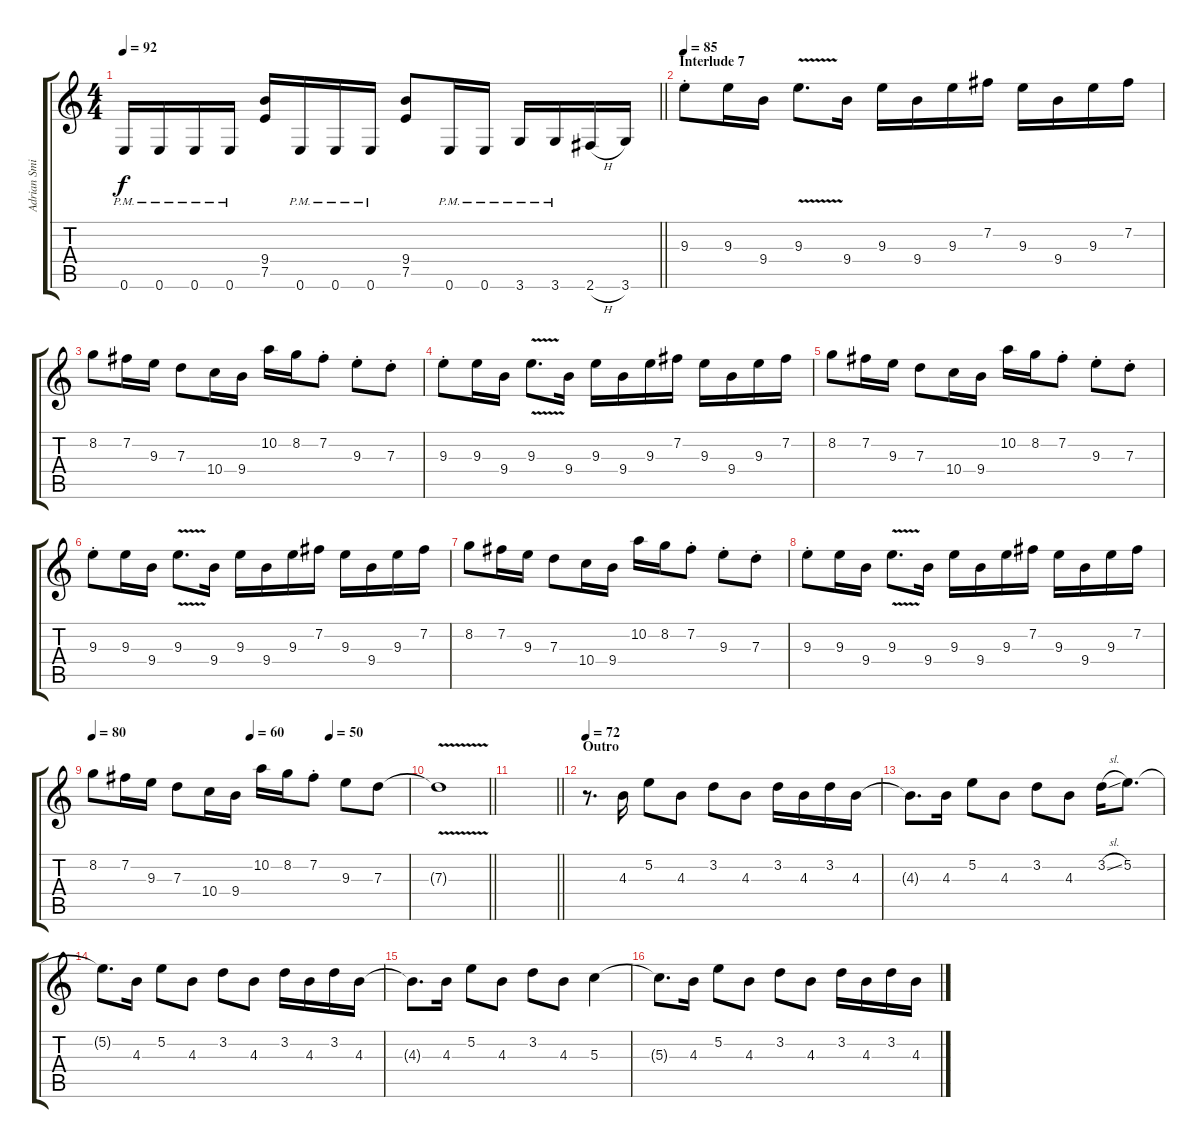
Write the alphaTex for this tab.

\track ("Adrian Smith" "Adrian Smi") {instrument overdrivenguitar}
\staff {score tabs}
\tuning (E4 B3 G3 D3 A2 E2) {hide}
\ts (4 4)
\tempo 92
\clef g2
\barLineRight lightlight
\ks c
0.6{pm}.16{dy f} 0.6{pm}.16 0.6{pm}.16 0.6{pm}.16 (9.4 7.5).16 0.6{pm}.16 0.6{pm}.16 0.6{pm}.16 (9.4 7.5).8 0.6{pm}.16 0.6{pm}.16 3.6{pm}.16 3.6{pm}.16 2.6{h}.16 3.6.16 |
\section ("" "Interlude 7")
\tempo 85
9.3{st}.8 9.3.16 9.4.16 9.3{v}.8{d} 9.4.16 9.3.16 9.4.16 9.3.16 7.2.16 9.3.16 9.4.16 9.3.16 7.2.16 |
8.2.8 7.2.16 9.3.16 7.3.8 10.4.16 9.4.16 10.2.16 8.2.16 7.2{st}.8 9.3{st}.8 7.3{st}.8 |
9.3{st}.8 9.3.16 9.4.16 9.3{v}.8{d} 9.4.16 9.3.16 9.4.16 9.3.16 7.2.16 9.3.16 9.4.16 9.3.16 7.2.16 |
8.2.8 7.2.16 9.3.16 7.3.8 10.4.16 9.4.16 10.2.16 8.2.16 7.2{st}.8 9.3{st}.8 7.3{st}.8 |
9.3{st}.8 9.3.16 9.4.16 9.3{v}.8{d} 9.4.16 9.3.16 9.4.16 9.3.16 7.2.16 9.3.16 9.4.16 9.3.16 7.2.16 |
8.2.8 7.2.16 9.3.16 7.3.8 10.4.16 9.4.16 10.2.16 8.2.16 7.2{st}.8 9.3{st}.8 7.3{st}.8 |
9.3{st}.8 9.3.16 9.4.16 9.3{v}.8{d} 9.4.16 9.3.16 9.4.16 9.3.16 7.2.16 9.3.16 9.4.16 9.3.16 7.2.16 |
\tempo 80
\tempo (60 0.5)
\tempo (50 0.75)
8.2.8 7.2.16 9.3.16 7.3.8 10.4.16 9.4.16 10.2.16 8.2.16 7.2{st}.8 9.3.8 7.3.8 |
\barLineRight lightlight
7.3{v t}.1 |
\barLineRight lightlight
|
\section ("" "Outro")
\tempo 72
r.8{d instrument electricguitarclean} 4.3.16 5.2.8 4.3.8 3.2.8 4.3.8 3.2.16 4.3.16 3.2.16 4.3.16 |
4.3{t}.8{d} 4.3.16 5.2.8 4.3.8 3.2.8 4.3.8 3.2{sl}.16 5.2.8{d} |
5.2{t}.8{d} 4.3.16 5.2.8 4.3.8 3.2.8 4.3.8 3.2.16 4.3.16 3.2.16 4.3.16 |
4.3{t}.8{d} 4.3.16 5.2.8 4.3.8 3.2.8 4.3.8 5.3.4 |
5.3{t}.8{d} 4.3.16 5.2.8 4.3.8 3.2.8 4.3.8 3.2.16 4.3.16 3.2.16 4.3.16
